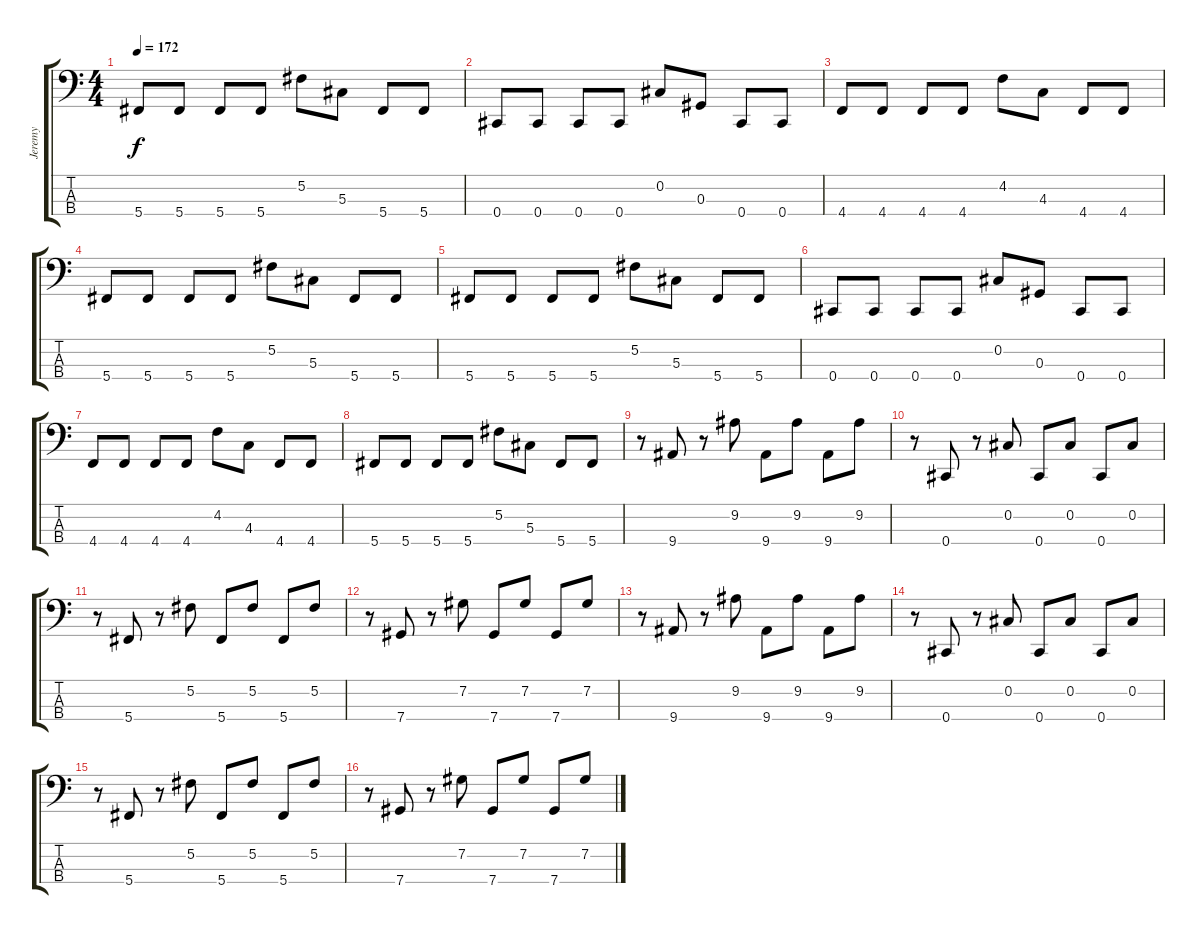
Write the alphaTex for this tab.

\track ("Jeremy" "Jeremy") {instrument electricbassfinger}
\staff {score tabs}
\tuning (Gb2 Db2 Ab1 Db1) {hide}
\ts (4 4)
\tempo 172
\clef f4
\ks c
5.4.8{dy f} 5.4.8 5.4.8 5.4.8 5.2.8 5.3.8 5.4.8 5.4.8 |
0.4.8 0.4.8 0.4.8 0.4.8 0.2.8 0.3.8 0.4.8 0.4.8 |
4.4.8 4.4.8 4.4.8 4.4.8 4.2.8 4.3.8 4.4.8 4.4.8 |
5.4.8 5.4.8 5.4.8 5.4.8 5.2.8 5.3.8 5.4.8 5.4.8 |
5.4.8 5.4.8 5.4.8 5.4.8 5.2.8 5.3.8 5.4.8 5.4.8 |
0.4.8 0.4.8 0.4.8 0.4.8 0.2.8 0.3.8 0.4.8 0.4.8 |
4.4.8 4.4.8 4.4.8 4.4.8 4.2.8 4.3.8 4.4.8 4.4.8 |
5.4.8 5.4.8 5.4.8 5.4.8 5.2.8 5.3.8 5.4.8 5.4.8 |
r.8 9.4.8 r.8 9.2.8 9.4.8 9.2.8 9.4.8 9.2.8 |
r.8 0.4.8 r.8 0.2.8 0.4.8 0.2.8 0.4.8 0.2.8 |
r.8 5.4.8 r.8 5.2.8 5.4.8 5.2.8 5.4.8 5.2.8 |
r.8 7.4.8 r.8 7.2.8 7.4.8 7.2.8 7.4.8 7.2.8 |
r.8 9.4.8 r.8 9.2.8 9.4.8 9.2.8 9.4.8 9.2.8 |
r.8 0.4.8 r.8 0.2.8 0.4.8 0.2.8 0.4.8 0.2.8 |
r.8 5.4.8 r.8 5.2.8 5.4.8 5.2.8 5.4.8 5.2.8 |
r.8 7.4.8 r.8 7.2.8 7.4.8 7.2.8 7.4.8 7.2.8
